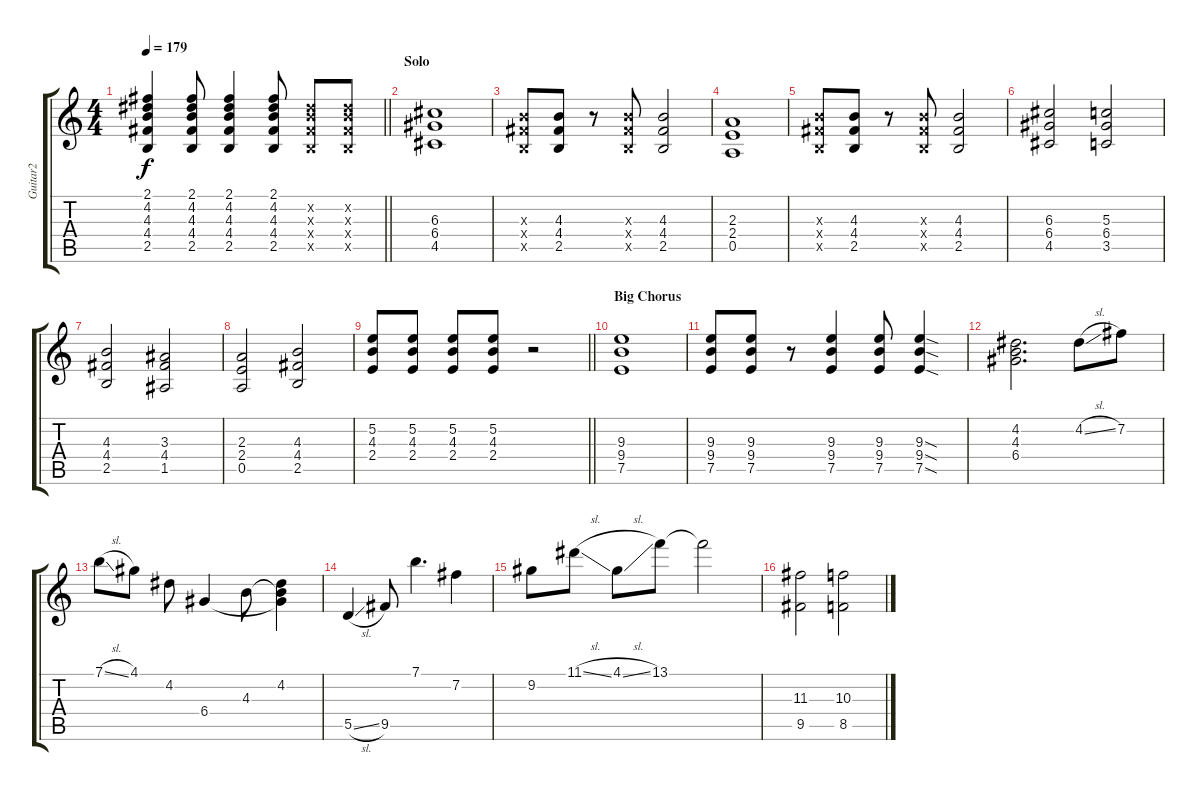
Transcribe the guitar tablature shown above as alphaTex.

\track ("Guitar2" "Guitar2") {instrument overdrivenguitar}
\staff {score tabs}
\tuning (E4 B3 G3 D3 A2 E2) {hide}
\ts (4 4)
\tempo 179
\clef g2
\barLineRight lightlight
\ks c
(2.1 4.2 4.3 4.4 2.5).4{dy f} (2.1 4.2 4.3 4.4 2.5).8 (2.1 4.2 4.3 4.4 2.5).4 (2.1 4.2 4.3 4.4 2.5).8 (4.2{x} 4.3{x} 4.4{x} 2.5{x}).8 (4.2{x} 4.3{x} 4.4{x} 2.5{x}).8 |
\section ("" "Solo")
(6.3 6.4 4.5).1 |
(4.3{x} 4.4{x} 2.5{x}).8 (4.3 4.4 2.5).8 r.8 (4.3{x} 4.4{x} 2.5{x}).8 (4.3 4.4 2.5).2 |
(2.3 2.4 0.5).1 |
(4.3{x} 4.4{x} 2.5{x}).8 (4.3 4.4 2.5).8 r.8 (4.3{x} 4.4{x} 2.5{x}).8 (4.3 4.4 2.5).2 |
(6.3 6.4 4.5).2 (5.3 6.4 3.5).2 |
(4.3 4.4 2.5).2 (3.3 4.4 1.5).2 |
(2.3 2.4 0.5).2 (4.3 4.4 2.5).2 |
\barLineRight lightlight
(5.2 4.3 2.4).8 (5.2 4.3 2.4).8 (5.2 4.3 2.4).8 (5.2 4.3 2.4).8 r.2 |
\section ("" "Big Chorus")
(9.3 9.4 7.5).1 |
(9.3 9.4 7.5).8 (9.3 9.4 7.5).8 r.8 (9.3 9.4 7.5).4 (9.3 9.4 7.5).8 (9.3{sod} 9.4{sod} 7.5{sod}).4 |
(4.2 4.3 6.4).2{d} 4.2{sl}.8 7.2.8 |
7.1{sl}.8 4.1.8 4.2.8 6.4.4 4.3.8 (4.2 4.3{t} 6.4{t}).4 |
5.5{sl}.4 9.5.8 7.1.4{d} 7.2.4 |
9.2.8 11.1{sl}.8 4.1{sl}.8 13.1.8 13.1{t}.2 |
(11.3 9.5).2 (10.3 8.5).2
